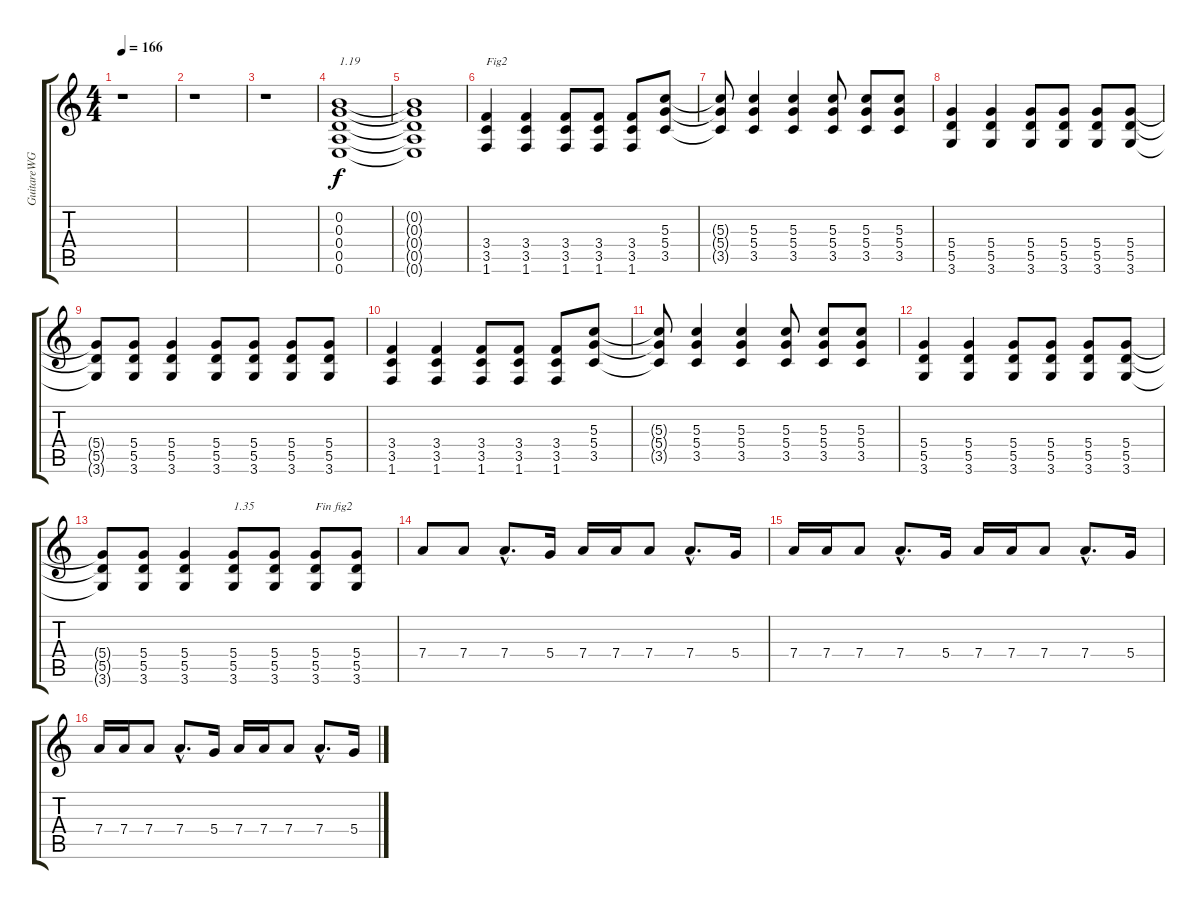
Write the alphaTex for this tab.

\track ("GuitareWG until150" "GuitareWG ") {instrument distortionguitar}
\staff {score tabs}
\tuning (E4 B3 G3 D3 A2 E2) {hide}
\ts (4 4)
\tempo 166
\clef g2
\ks c
r.1{dy f} |
r.1 |
r.1 |
(0.2 0.3 0.4 0.5 0.6).1{txt "1.19"} |
(0.2{t} 0.3{t} 0.4{t} 0.5{t} 0.6{t}).1 |
(3.4 3.5 1.6).4{txt "Fig2" instrument distortionguitar} (3.4 3.5 1.6).4 (3.4 3.5 1.6).8 (3.4 3.5 1.6).8 (3.4 3.5 1.6).8 (5.3 5.4 3.5).8 |
(5.3{t} 5.4{t} 3.5{t}).8 (5.3 5.4 3.5).4 (5.3 5.4 3.5).4 (5.3 5.4 3.5).8 (5.3 5.4 3.5).8 (5.3 5.4 3.5).8 |
(5.4 5.5 3.6).4 (5.4 5.5 3.6).4 (5.4 5.5 3.6).8 (5.4 5.5 3.6).8 (5.4 5.5 3.6).8 (5.4 5.5 3.6).8 |
(5.4{t} 5.5{t} 3.6{t}).8 (5.4 5.5 3.6).8 (5.4 5.5 3.6).4 (5.4 5.5 3.6).8 (5.4 5.5 3.6).8 (5.4 5.5 3.6).8 (5.4 5.5 3.6).8 |
(3.4 3.5 1.6).4 (3.4 3.5 1.6).4 (3.4 3.5 1.6).8 (3.4 3.5 1.6).8 (3.4 3.5 1.6).8 (5.3 5.4 3.5).8 |
(5.3{t} 5.4{t} 3.5{t}).8 (5.3 5.4 3.5).4 (5.3 5.4 3.5).4 (5.3 5.4 3.5).8 (5.3 5.4 3.5).8 (5.3 5.4 3.5).8 |
(5.4 5.5 3.6).4 (5.4 5.5 3.6).4 (5.4 5.5 3.6).8 (5.4 5.5 3.6).8 (5.4 5.5 3.6).8 (5.4 5.5 3.6).8 |
(5.4{t} 5.5{t} 3.6{t}).8 (5.4 5.5 3.6).8 (5.4 5.5 3.6).4 (5.4 5.5 3.6).8{txt "1.35"} (5.4 5.5 3.6).8 (5.4 5.5 3.6).8{txt "Fin fig2"} (5.4 5.5 3.6).8 |
7.4.8 7.4.8 7.4{hac}.8{d} 5.4.16 7.4.16 7.4.16 7.4.8 7.4{hac}.8{d} 5.4.16 |
7.4.16 7.4.16 7.4.8 7.4{hac}.8{d} 5.4.16 7.4.16 7.4.16 7.4.8 7.4{hac}.8{d} 5.4.16 |
7.4.16 7.4.16 7.4.8 7.4{hac}.8{d} 5.4.16 7.4.16 7.4.16 7.4.8 7.4{hac}.8{d} 5.4.16
